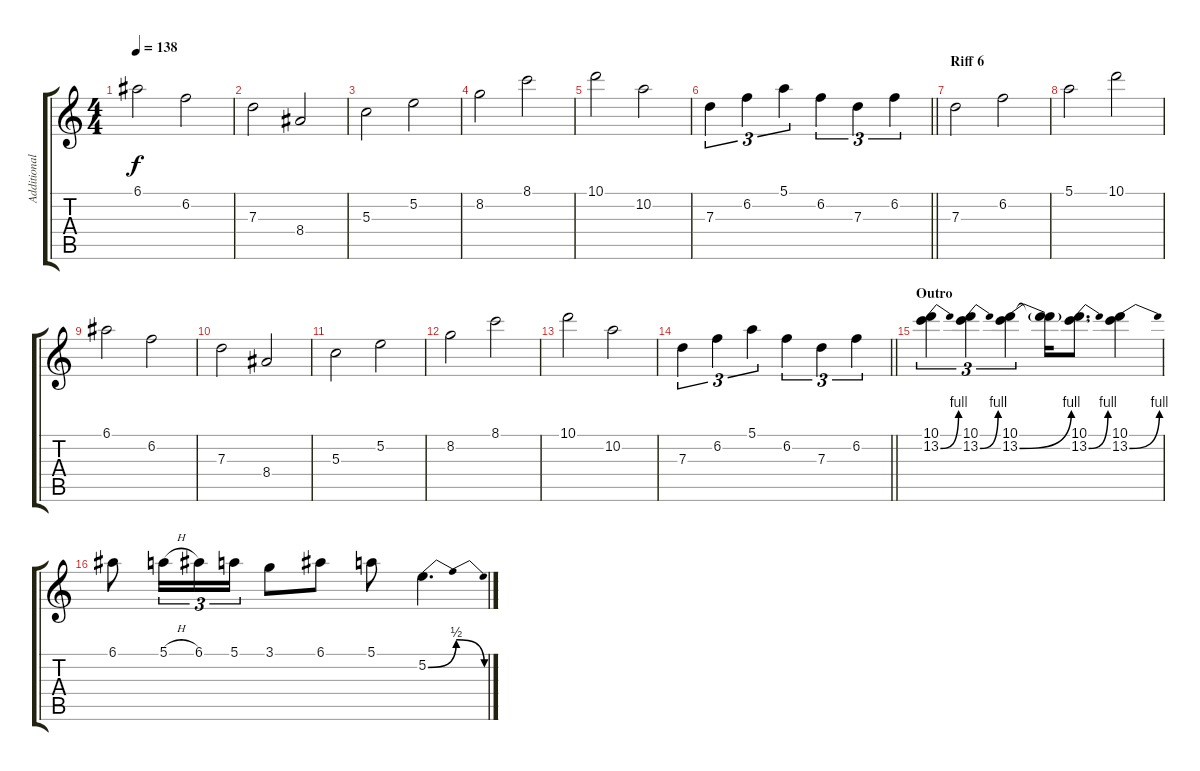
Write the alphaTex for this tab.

\track ("Additional Guitar" "Additional") {instrument distortionguitar}
\staff {score tabs}
\tuning (E4 B3 G3 D3 A2 E2) {hide}
\ts (4 4)
\tempo 138
\clef g2
\ks c
6.1.2{dy f} 6.2.2 |
7.3.2 8.4.2 |
5.3.2 5.2.2 |
8.2.2 8.1.2 |
10.1.2 10.2.2 |
\barLineRight lightlight
7.3.4{tu (3 2)} 6.2.4{tu (3 2)} 5.1.4{tu (3 2)} 6.2.4{tu (3 2)} 7.3.4{tu (3 2)} 6.2.4{tu (3 2)} |
\section ("" "Riff 6")
7.3.2 6.2.2 |
5.1.2 10.1.2 |
6.1.2 6.2.2 |
7.3.2 8.4.2 |
5.3.2 5.2.2 |
8.2.2 8.1.2 |
10.1.2 10.2.2 |
\barLineRight lightlight
7.3.4{tu (3 2)} 6.2.4{tu (3 2)} 5.1.4{tu (3 2)} 6.2.4{tu (3 2)} 7.3.4{tu (3 2)} 6.2.4{tu (3 2)} |
\section ("" "Outro")
(10.1 13.2{be (bend 0 0 60 4)}).4{tu (3 2)} (10.1 13.2{be (bend 0 0 60 4)}).4{tu (3 2)} (10.1 13.2{be (bend 0 0 60 4)}).4{tu (3 2)} (10.1{t} 13.2{t}).16 (10.1 13.2{be (bend 0 0 60 4)}).8{d} (10.1 13.2{be (bend 0 0 60 4)}).4 |
6.1.8 5.1{h}.16{tu (3 2)} 6.1.16{tu (3 2)} 5.1.16{tu (3 2)} 3.1.8 6.1.8 5.1.8 5.2{be (bendrelease 0 0 10 2 30 2 60 0)}.4{d}
